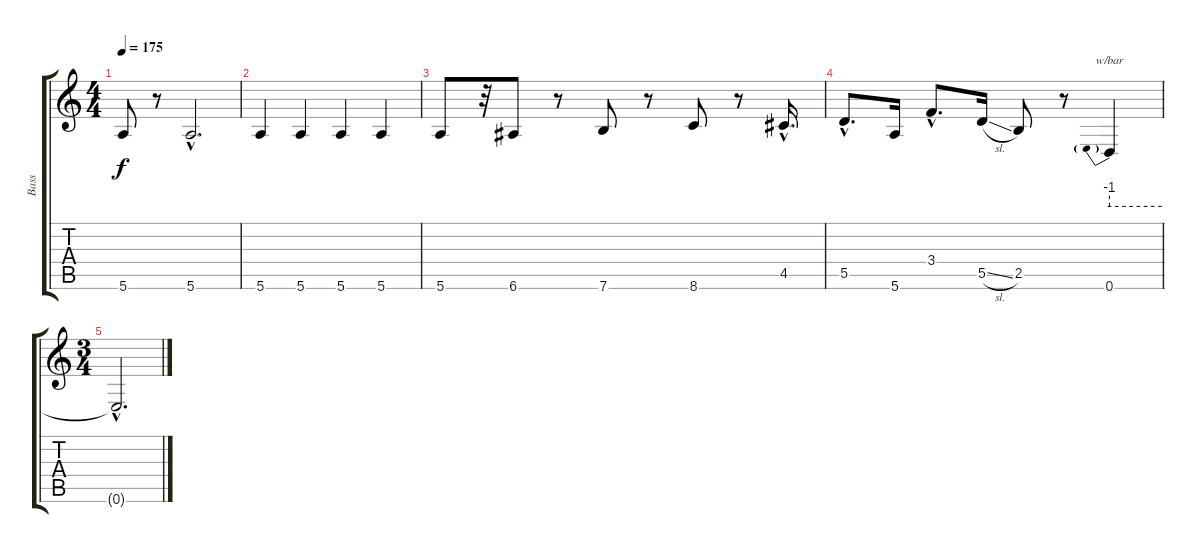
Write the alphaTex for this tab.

\track ("Bass" "Bass") {instrument electricbassfinger}
\staff {score tabs}
\tuning (E4 B3 G3 D3 A2 E2) {hide}
\ts (4 4)
\tempo 175
\clef g2
\ks c
5.6.8{dy f} r.8 5.6{hac}.2{d} |
5.6.4 5.6.4 5.6.4 5.6.4 |
5.6.8 r.32 6.6.8 r.8 7.6.8 r.8 8.6.8 r.8 4.5{hac}.16{d} |
5.5{hac}.8{d} 5.6.16 3.4{hac}.8{d} 5.5{sl}.16 2.5.8 r.8 0.6.4{tbe (predive default 0 -4 60 -4)} |
\ts (3 4)
0.6{hac t}.2{d}
